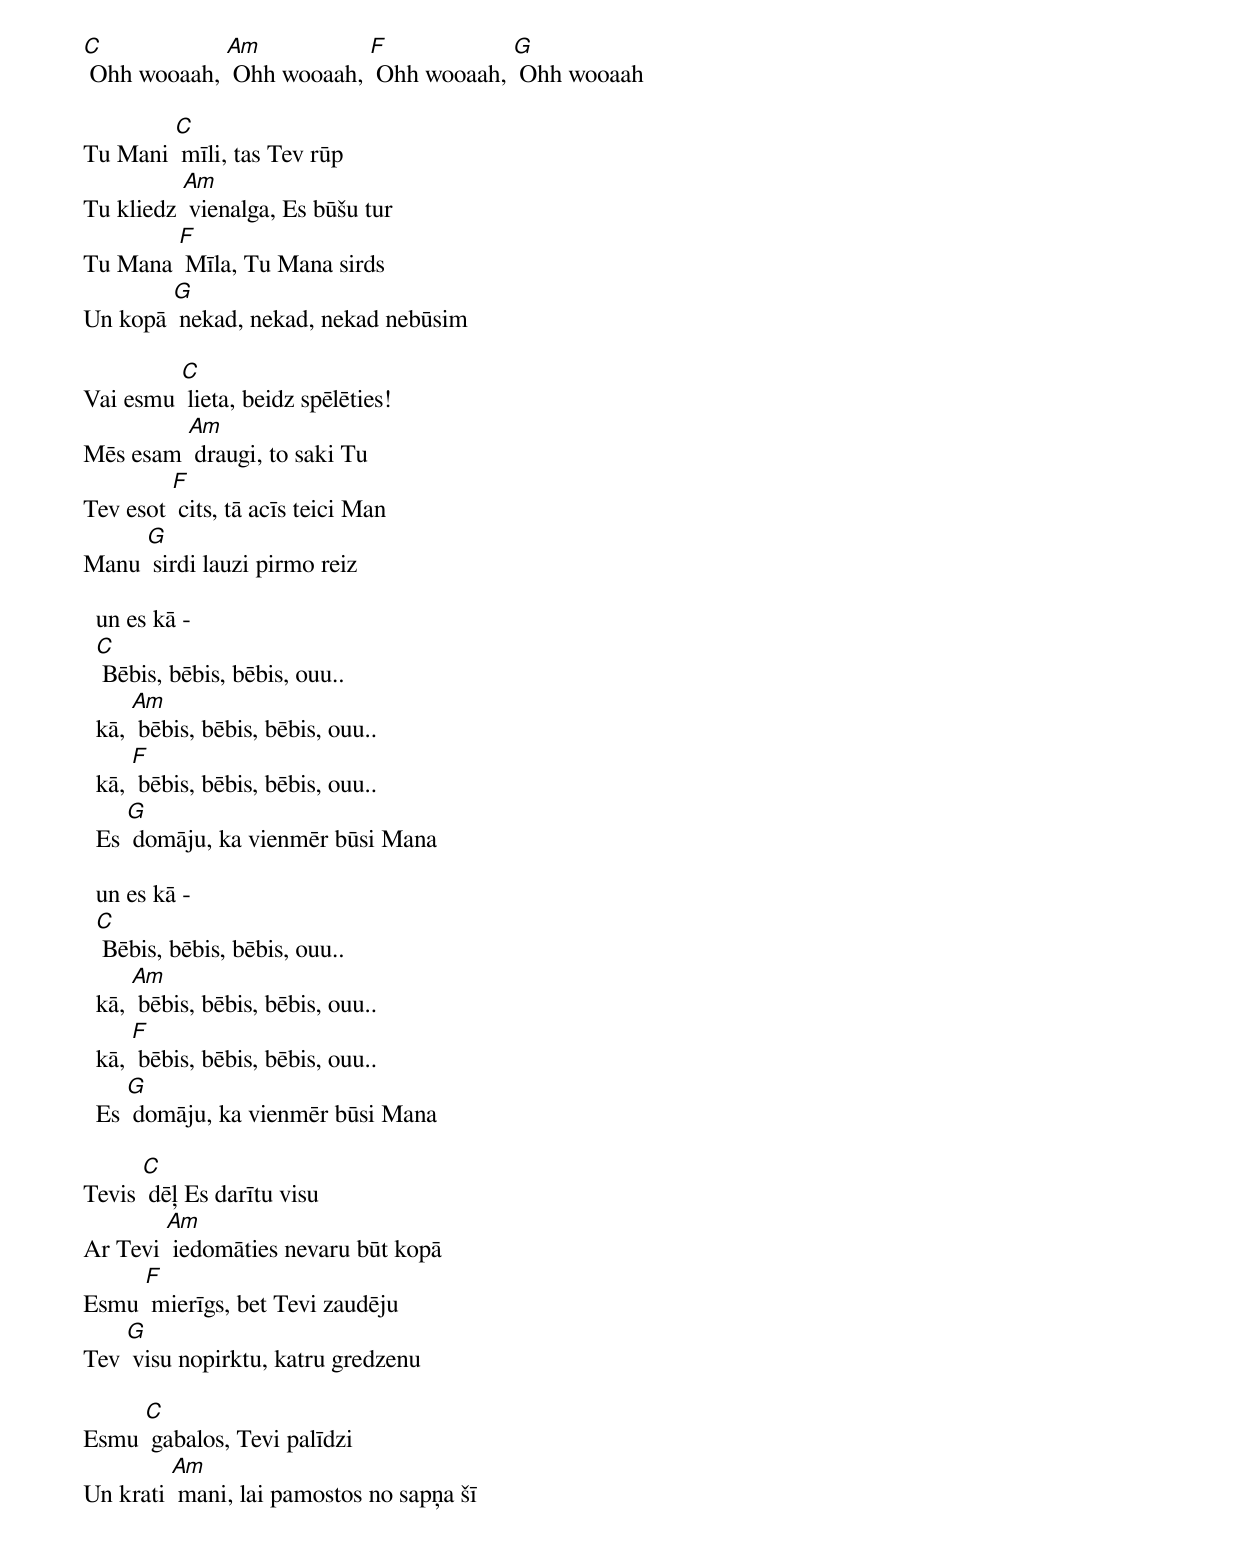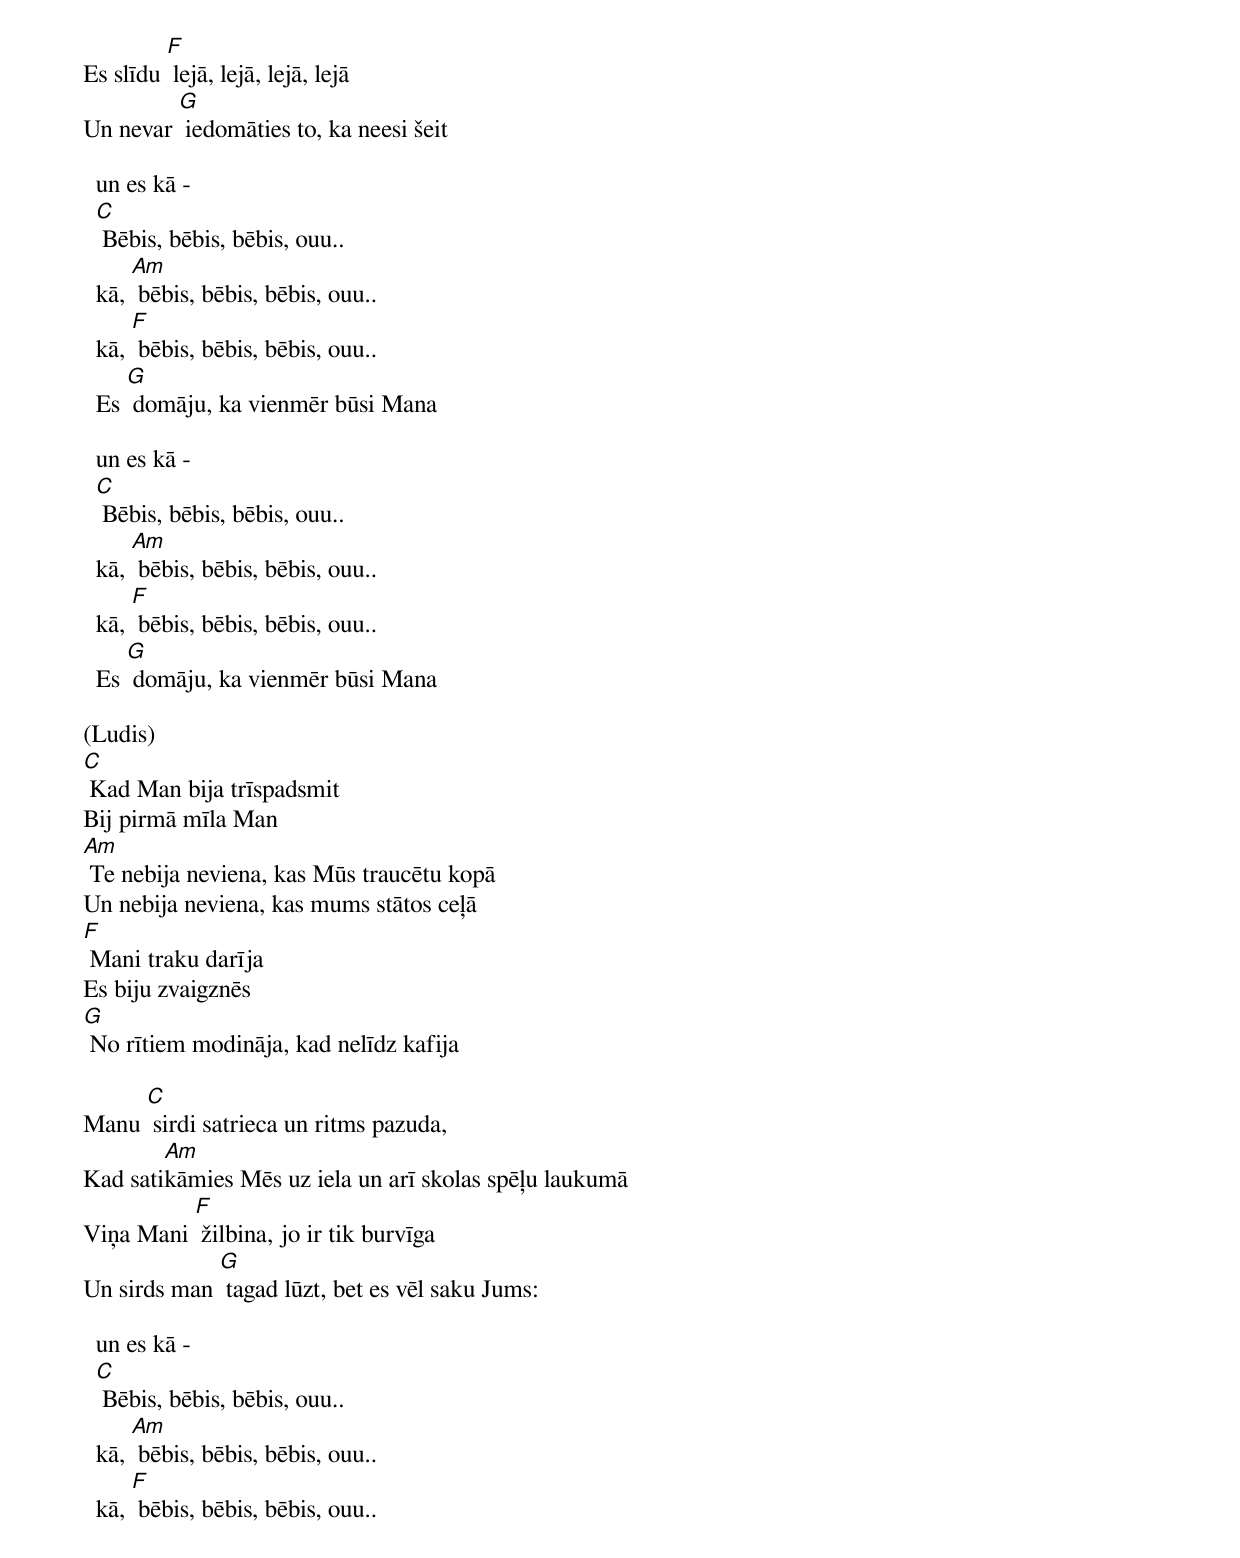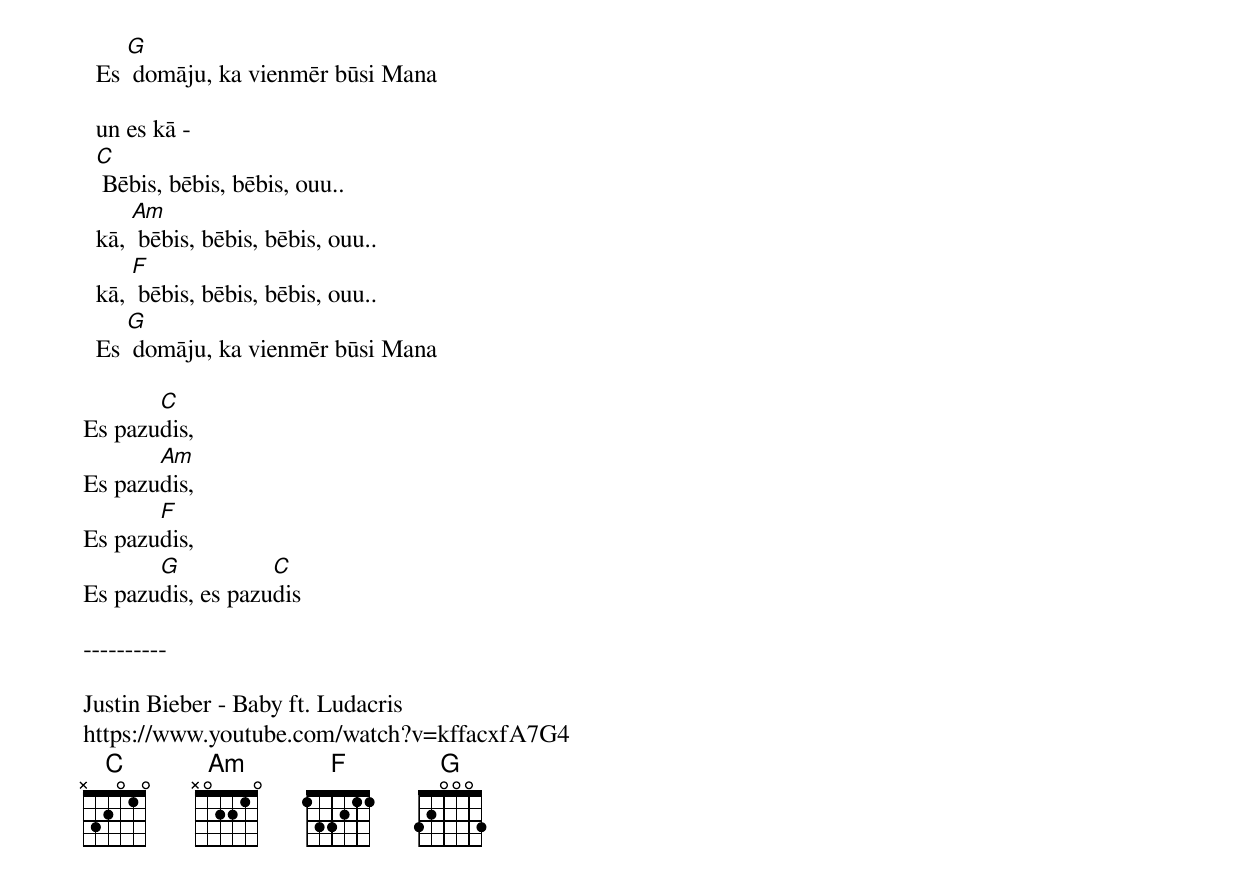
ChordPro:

[C] Ohh wooaah, [Am] Ohh wooaah, [F] Ohh wooaah, [G] Ohh wooaah

Tu Mani [C] mīli, tas Tev rūp
Tu kliedz [Am] vienalga, Es būšu tur
Tu Mana [F] Mīla, Tu Mana sirds
Un kopā [G] nekad, nekad, nekad nebūsim

Vai esmu [C] lieta, beidz spēlēties!
Mēs esam [Am] draugi, to saki Tu
Tev esot [F] cits, tā acīs teici Man
Manu [G] sirdi lauzi pirmo reiz

  un es kā -
  [C] Bēbis, bēbis, bēbis, ouu..
  kā, [Am] bēbis, bēbis, bēbis, ouu..
  kā, [F] bēbis, bēbis, bēbis, ouu..
  Es [G] domāju, ka vienmēr būsi Mana

  un es kā -
  [C] Bēbis, bēbis, bēbis, ouu..
  kā, [Am] bēbis, bēbis, bēbis, ouu..
  kā, [F] bēbis, bēbis, bēbis, ouu..
  Es [G] domāju, ka vienmēr būsi Mana

Tevis [C] dēļ Es darītu visu
Ar Tevi [Am] iedomāties nevaru būt kopā
Esmu [F] mierīgs, bet Tevi zaudēju
Tev [G] visu nopirktu, katru gredzenu

Esmu [C] gabalos, Tevi palīdzi
Un krati [Am] mani, lai pamostos no sapņa šī
Es slīdu [F] lejā, lejā, lejā, lejā
Un nevar [G] iedomāties to, ka neesi šeit

  un es kā -
  [C] Bēbis, bēbis, bēbis, ouu..
  kā, [Am] bēbis, bēbis, bēbis, ouu..
  kā, [F] bēbis, bēbis, bēbis, ouu..
  Es [G] domāju, ka vienmēr būsi Mana

  un es kā -
  [C] Bēbis, bēbis, bēbis, ouu..
  kā, [Am] bēbis, bēbis, bēbis, ouu..
  kā, [F] bēbis, bēbis, bēbis, ouu..
  Es [G] domāju, ka vienmēr būsi Mana

(Ludis)
[C] Kad Man bija trīspadsmit
Bij pirmā mīla Man
[Am] Te nebija neviena, kas Mūs traucētu kopā
Un nebija neviena, kas mums stātos ceļā
[F] Mani traku darīja
Es biju zvaigznēs
[G] No rītiem modināja, kad nelīdz kafija

Manu [C] sirdi satrieca un ritms pazuda,
Kad sati[Am]kāmies Mēs uz iela un arī skolas spēļu laukumā
Viņa Mani [F] žilbina, jo ir tik burvīga
Un sirds man [G] tagad lūzt, bet es vēl saku Jums:

  un es kā -
  [C] Bēbis, bēbis, bēbis, ouu..
  kā, [Am] bēbis, bēbis, bēbis, ouu..
  kā, [F] bēbis, bēbis, bēbis, ouu..
  Es [G] domāju, ka vienmēr būsi Mana

  un es kā -
  [C] Bēbis, bēbis, bēbis, ouu..
  kā, [Am] bēbis, bēbis, bēbis, ouu..
  kā, [F] bēbis, bēbis, bēbis, ouu..
  Es [G] domāju, ka vienmēr būsi Mana

Es pazu[C]dis,
Es pazu[Am]dis,
Es pazu[F]dis,
Es pazu[G]dis, es pazu[C]dis

----------

Justin Bieber - Baby ft. Ludacris
https://www.youtube.com/watch?v=kffacxfA7G4
